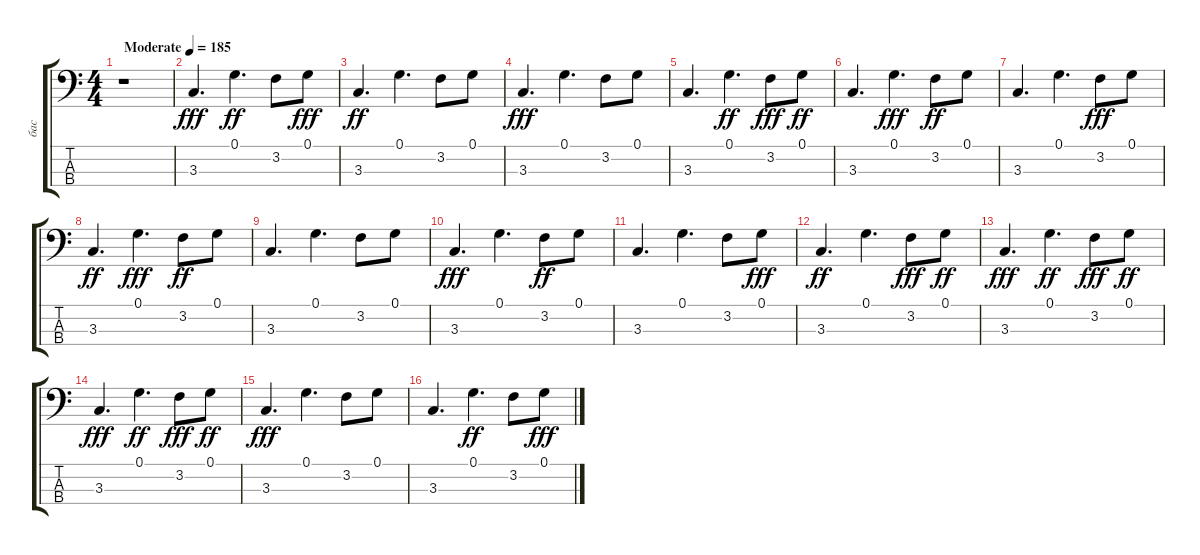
\track ("бас" "бас") {instrument fretlessbass}
\staff {score tabs}
\tuning (G2 D2 A1 E1) {hide}
\ts (4 4)
\tempo (185 "Moderate")
\clef f4
\ks c
r.1{dy fff instrument fretlessbass} |
3.3.4{d instrument fretlessbass} 0.1.4{d dy ff} 3.2.8 0.1.8{dy fff} |
3.3.4{d dy ff} 0.1.4{d} 3.2.8 0.1.8 |
3.3.4{d dy fff} 0.1.4{d} 3.2.8 0.1.8 |
3.3.4{d} 0.1.4{d dy ff} 3.2.8{dy fff} 0.1.8{dy ff} |
3.3.4{d} 0.1.4{d dy fff} 3.2.8{dy ff} 0.1.8 |
3.3.4{d} 0.1.4{d} 3.2.8{dy fff} 0.1.8 |
3.3.4{d dy ff} 0.1.4{d dy fff} 3.2.8{dy ff} 0.1.8 |
3.3.4{d} 0.1.4{d} 3.2.8 0.1.8 |
3.3.4{d dy fff} 0.1.4{d} 3.2.8{dy ff} 0.1.8 |
3.3.4{d} 0.1.4{d} 3.2.8 0.1.8{dy fff} |
3.3.4{d dy ff} 0.1.4{d} 3.2.8{dy fff} 0.1.8{dy ff} |
3.3.4{d dy fff} 0.1.4{d dy ff} 3.2.8{dy fff} 0.1.8{dy ff} |
3.3.4{d dy fff} 0.1.4{d dy ff} 3.2.8{dy fff} 0.1.8{dy ff} |
3.3.4{d dy fff} 0.1.4{d} 3.2.8 0.1.8 |
3.3.4{d} 0.1.4{d dy ff} 3.2.8 0.1.8{dy fff}
